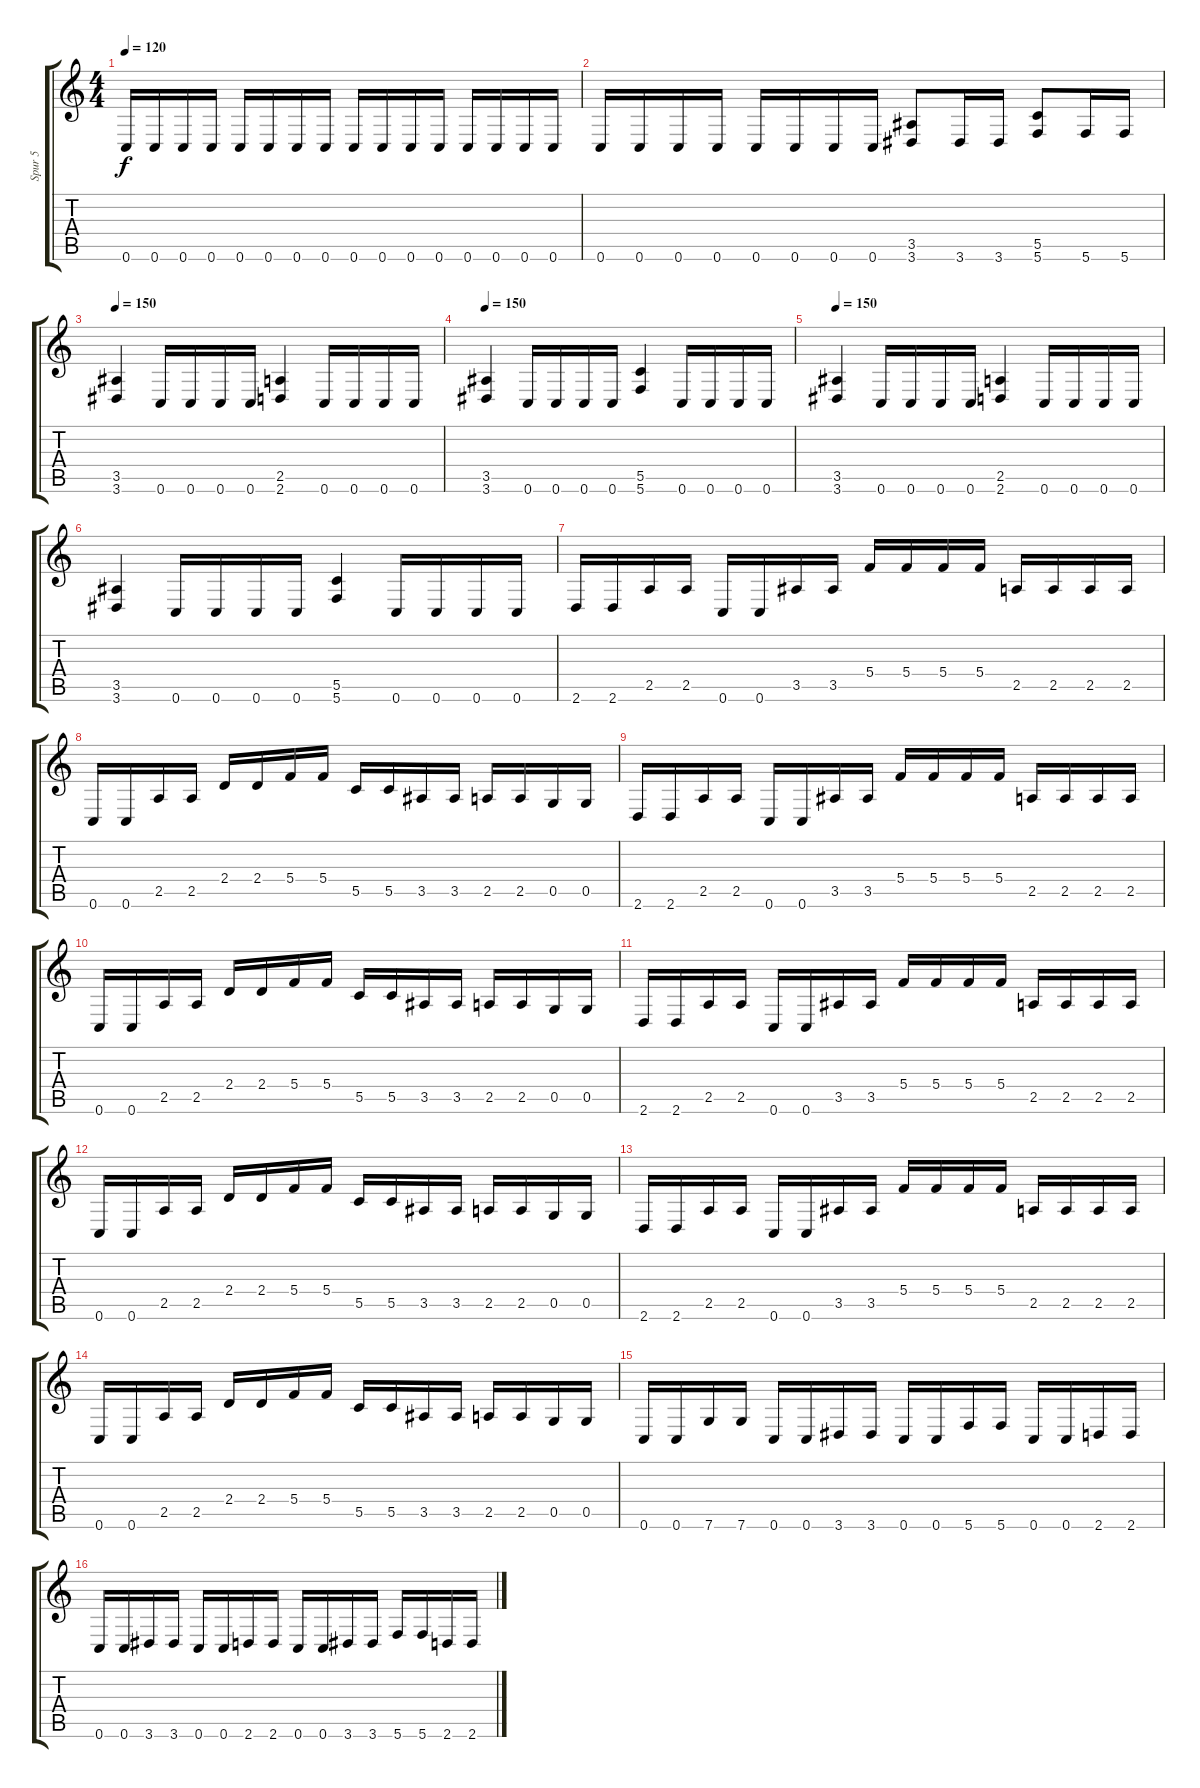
\track ("Spur 5" "Spur 5") {instrument overdrivenguitar}
\staff {score tabs}
\tuning (D4 A3 F3 C3 G2 C2) {hide}
\ts (4 4)
\tempo 120
\clef g2
\ks c
0.6.16{dy f} 0.6.16 0.6.16 0.6.16 0.6.16 0.6.16 0.6.16 0.6.16 0.6.16 0.6.16 0.6.16 0.6.16 0.6.16 0.6.16 0.6.16 0.6.16 |
0.6.16 0.6.16 0.6.16 0.6.16 0.6.16 0.6.16 0.6.16 0.6.16 (3.5 3.6).8 3.6.16 3.6.16 (5.5 5.6).8 5.6.16 5.6.16 |
\tempo 150
(3.5 3.6).4{balance 0} 0.6.16 0.6.16 0.6.16 0.6.16 (2.5 2.6).4 0.6.16 0.6.16 0.6.16 0.6.16 |
\tempo 150
(3.5 3.6).4 0.6.16 0.6.16 0.6.16 0.6.16 (5.5 5.6).4 0.6.16 0.6.16 0.6.16 0.6.16 |
\tempo 150
(3.5 3.6).4 0.6.16 0.6.16 0.6.16 0.6.16 (2.5 2.6).4 0.6.16 0.6.16 0.6.16 0.6.16 |
(3.5 3.6).4 0.6.16 0.6.16 0.6.16 0.6.16 (5.5 5.6).4 0.6.16 0.6.16 0.6.16 0.6.16 |
2.6.16 2.6.16 2.5.16 2.5.16 0.6.16 0.6.16 3.5.16 3.5.16 5.4.16 5.4.16 5.4.16 5.4.16 2.5.16 2.5.16 2.5.16 2.5.16 |
0.6.16 0.6.16 2.5.16 2.5.16 2.4.16 2.4.16 5.4.16 5.4.16 5.5.16 5.5.16 3.5.16 3.5.16 2.5.16 2.5.16 0.5.16 0.5.16 |
2.6.16 2.6.16 2.5.16 2.5.16 0.6.16 0.6.16 3.5.16 3.5.16 5.4.16 5.4.16 5.4.16 5.4.16 2.5.16 2.5.16 2.5.16 2.5.16 |
0.6.16 0.6.16 2.5.16 2.5.16 2.4.16 2.4.16 5.4.16 5.4.16 5.5.16 5.5.16 3.5.16 3.5.16 2.5.16 2.5.16 0.5.16 0.5.16 |
2.6.16 2.6.16 2.5.16 2.5.16 0.6.16 0.6.16 3.5.16 3.5.16 5.4.16 5.4.16 5.4.16 5.4.16 2.5.16 2.5.16 2.5.16 2.5.16 |
0.6.16 0.6.16 2.5.16 2.5.16 2.4.16 2.4.16 5.4.16 5.4.16 5.5.16 5.5.16 3.5.16 3.5.16 2.5.16 2.5.16 0.5.16 0.5.16 |
2.6.16 2.6.16 2.5.16 2.5.16 0.6.16 0.6.16 3.5.16 3.5.16 5.4.16 5.4.16 5.4.16 5.4.16 2.5.16 2.5.16 2.5.16 2.5.16 |
0.6.16 0.6.16 2.5.16 2.5.16 2.4.16 2.4.16 5.4.16 5.4.16 5.5.16 5.5.16 3.5.16 3.5.16 2.5.16 2.5.16 0.5.16 0.5.16 |
0.6.16 0.6.16 7.6.16 7.6.16 0.6.16 0.6.16 3.6.16 3.6.16 0.6.16 0.6.16 5.6.16 5.6.16 0.6.16 0.6.16 2.6.16 2.6.16 |
0.6.16 0.6.16 3.6.16 3.6.16 0.6.16 0.6.16 2.6.16 2.6.16 0.6.16 0.6.16 3.6.16 3.6.16 5.6.16 5.6.16 2.6.16 2.6.16
